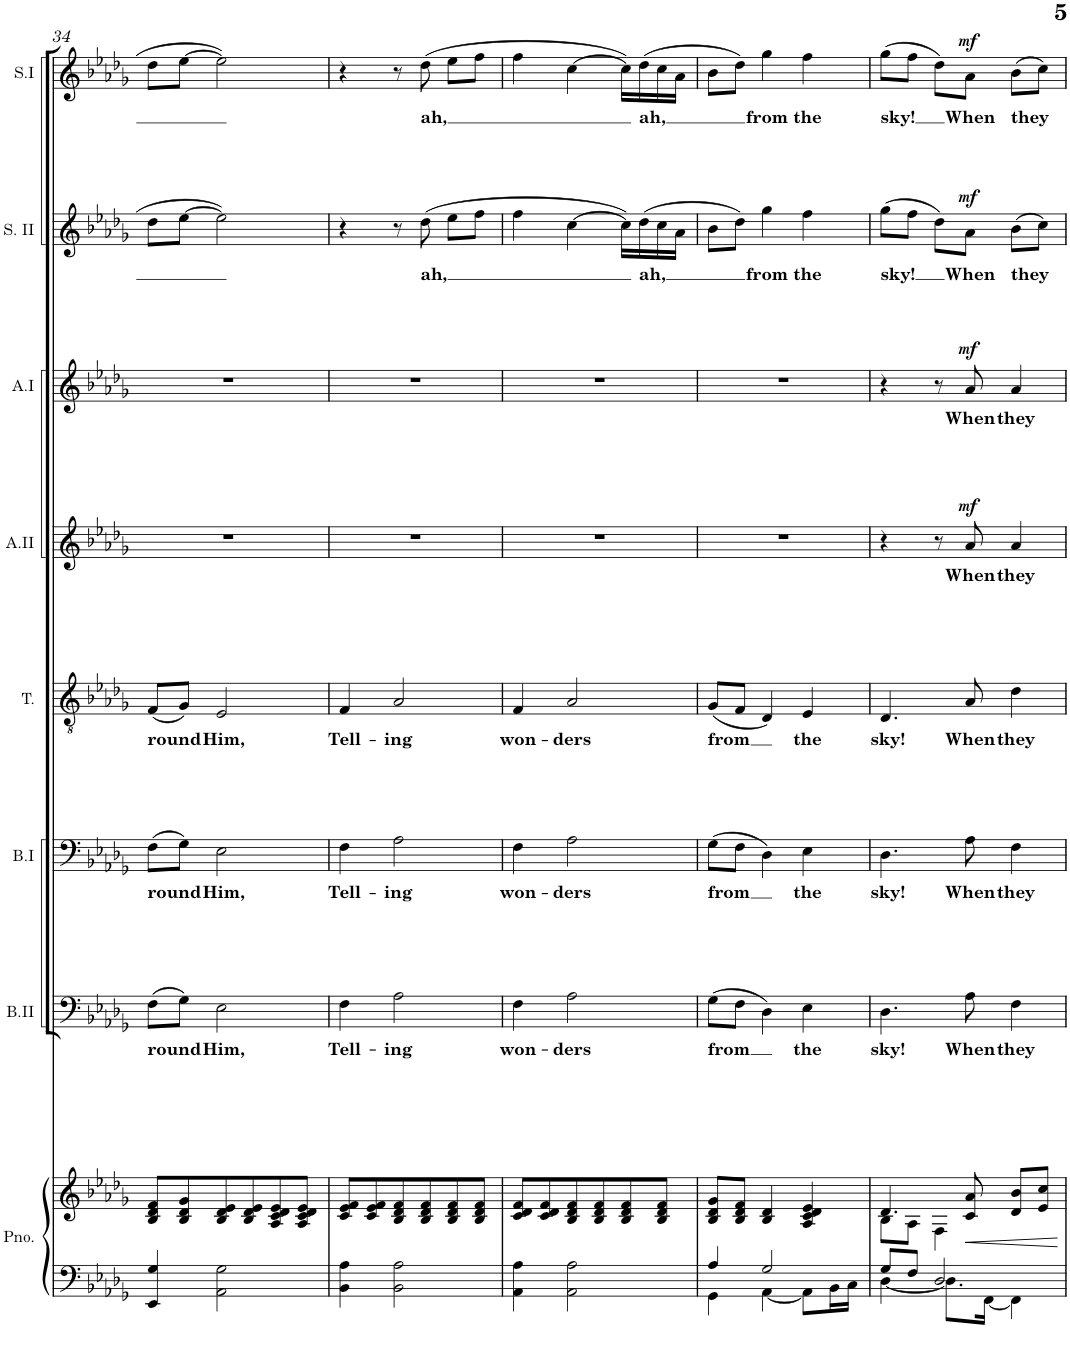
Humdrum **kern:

**kern	**kern	**dynam	**kern	**text	**kern	**text	**kern	**text	**kern	**text	**dynam	**kern	**text	**dynam	**kern	**text	**dynam	**kern	**text	**dynam
*part8	*part8	*part8	*part7	*part7	*part6	*part6	*part5	*part5	*part4	*part4	*part4	*part3	*part3	*part3	*part2	*part2	*part2	*part1	*part1	*part1
*staff9	*staff8	*staff8/9	*staff7	*staff7	*staff6	*staff6	*staff5	*staff5	*staff4	*staff4	*staff4	*staff3	*staff3	*staff3	*staff2	*staff2	*staff2	*staff1	*staff1	*staff1
*I"Piano	*	*	*I"Bass II	*	*I"Bass I	*	*I"Tenor	*	*I"Alto II	*	*	*I"Alto I	*	*	*I"Soprano II	*	*	*I"Soprano I	*	*
*I'Pno.	*	*	*I'B.II	*	*I'B.I	*	*I'T.	*	*I'A.II	*	*	*I'A.I	*	*	*I'S. II	*	*	*I'S.I	*	*
!!LO:PB:g=z
*clefF4	*clefG2	*	*clefF4	*	*clefF4	*	*clefGv2	*	*clefG2	*	*	*clefG2	*	*	*clefG2	*	*	*clefG2	*	*
*k[b-e-a-d-g-]	*k[b-e-a-d-g-]	*	*k[b-e-a-d-g-]	*	*k[b-e-a-d-g-]	*	*k[b-e-a-d-g-]	*	*k[b-e-a-d-g-]	*	*	*k[b-e-a-d-g-]	*	*	*k[b-e-a-d-g-]	*	*	*k[b-e-a-d-g-]	*	*
*M3/4	*M3/4	*	*M3/4	*	*M3/4	*	*M3/4	*	*M3/4	*	*	*M3/4	*	*	*M3/4	*	*	*M3/4	*	*
=34	=34	=34	=34	=34	=34	=34	=34	=34	=34	=34	=34	=34	=34	=34	=34	=34	=34	=34	=34	=34
!	!	!	!	!LO:LY:b	!	!LO:LY:b	!	!LO:LY:b	!	!	!	!	!	!	!	!	!	!	!	!
4EE-/ 4G-/	8B-/ 8d-/ 8f/L	.	(8F\L	round	(8F\L	round	(8F/L	round	2.r	.	.	2.r	.	.	8dd-\L	.	.	8dd-\L	.	.
.	8B-/ 8d-/ 8g-/	.	8G-\J)	.	8G-\J)	.	8G-/J)	.	.	.	.	.	.	.	[8ee-\J	.	.	[8ee-\J	.	.
!	!	!	!	!LO:LY:b	!	!LO:LY:b	!	!LO:LY:b	!	!	!	!	!	!	!	!	!	!	!	!
2AA-\ 2G-\	8B-/ 8d-/ 8e-/	.	2E-\	Him,	2E-\	Him,	2E-/	Him,	.	.	.	.	.	.	2ee-\]	.	.	2ee-\]	.	.
.	8B-/ 8d-/ 8e-/	.	.	.	.	.	.	.	.	.	.	.	.	.	.	.	.	.	.	.
.	8A-/ 8c/ 8d-/ 8e-/	.	.	.	.	.	.	.	.	.	.	.	.	.	.	.	.	.	.	.
.	8A-/ 8c/ 8d-/ 8e-/J	.	.	.	.	.	.	.	.	.	.	.	.	.	.	.	.	.	.	.
=35	=35	=35	=35	=35	=35	=35	=35	=35	=35	=35	=35	=35	=35	=35	=35	=35	=35	=35	=35	=35
!	!	!	!	!LO:LY:b	!	!LO:LY:b	!	!LO:LY:b	!	!	!	!	!	!	!	!	!	!	!	!
4BB-\ 4A-\	8c/ 8e-/ 8f/L	.	4F\	Tell-	4F\	Tell-	4F/	Tell-	2.r	.	.	2.r	.	.	4r	.	.	4r	.	.
.	8c/ 8e-/ 8f/	.	.	.	.	.	.	.	.	.	.	.	.	.	.	.	.	.	.	.
!	!	!	!	!LO:LY:b	!	!LO:LY:b	!	!LO:LY:b	!	!	!	!	!	!	!	!	!	!	!	!
2BB-\ 2A-\	8B-/ 8d-/ 8f/	.	2A-\	-ing	2A-\	-ing	2A-/	-ing	.	.	.	.	.	.	8r	.	.	8r	.	.
!	!	!	!	!	!	!	!	!	!	!	!	!	!	!	!	!LO:LY:b	!	!	!LO:LY:b	!
.	8B-/ 8d-/ 8f/	.	.	.	.	.	.	.	.	.	.	.	.	.	(8dd-\	ah,	.	(8dd-\	ah,	.
.	8B-/ 8d-/ 8f/	.	.	.	.	.	.	.	.	.	.	.	.	.	8ee-\L	.	.	8ee-\L	.	.
.	8B-/ 8d-/ 8f/J	.	.	.	.	.	.	.	.	.	.	.	.	.	8ff\J	.	.	8ff\J	.	.
=36	=36	=36	=36	=36	=36	=36	=36	=36	=36	=36	=36	=36	=36	=36	=36	=36	=36	=36	=36	=36
!	!	!	!	!LO:LY:b	!	!LO:LY:b	!	!LO:LY:b	!	!	!	!	!	!	!	!	!	!	!	!
4AA-\ 4A-\	8c/ 8d-/ 8f/L	.	4F\	won-	4F\	won-	4F/	won-	2.r	.	.	2.r	.	.	4ff\	.	.	4ff\	.	.
.	8c/ 8d-/ 8f/	.	.	.	.	.	.	.	.	.	.	.	.	.	.	.	.	.	.	.
!	!	!	!	!LO:LY:b	!	!LO:LY:b	!	!LO:LY:b	!	!	!	!	!	!	!	!	!	!	!	!
2AA-\ 2A-\	8B-/ 8d-/ 8f/	.	2A-\	-ders	2A-\	-ders	2A-/	-ders	.	.	.	.	.	.	[4cc\	.	.	[4cc\	.	.
.	8B-/ 8d-/ 8f/	.	.	.	.	.	.	.	.	.	.	.	.	.	.	.	.	.	.	.
.	8B-/ 8d-/ 8f/	.	.	.	.	.	.	.	.	.	.	.	.	.	16cc\LL])	.	.	16cc\LL])	.	.
!	!	!	!	!	!	!	!	!	!	!	!	!	!	!	!	!LO:LY:b	!	!	!LO:LY:b	!
.	.	.	.	.	.	.	.	.	.	.	.	.	.	.	(16dd-\	ah,	.	(16dd-\	ah,	.
.	8B-/ 8d-/ 8f/J	.	.	.	.	.	.	.	.	.	.	.	.	.	16cc\	.	.	16cc\	.	.
.	.	.	.	.	.	.	.	.	.	.	.	.	.	.	16a-\JJ	.	.	16a-\JJ	.	.
=37	=37	=37	=37	=37	=37	=37	=37	=37	=37	=37	=37	=37	=37	=37	=37	=37	=37	=37	=37	=37
*^	*	*	*	*	*	*	*	*	*	*	*	*	*	*	*	*	*	*	*	*
!	!	!	!	!	!LO:LY:b	!	!LO:LY:b	!	!LO:LY:b	!	!	!	!	!	!	!	!	!	!	!	!
4A-/	4GG-\	8B-/ 8d-/ 8g-/L	.	(8G-\L	from	(8G-\L	from	(8G-/L	from	2.r	.	.	2.r	.	.	8b-\L	.	.	8b-\L	.	.
.	.	8B-/ 8d-/ 8f/J	.	8F\J	.	8F\J	.	8F/J	.	.	.	.	.	.	.	8dd-\J)	.	.	8dd-\J)	.	.
!	!	!	!	!	!	!	!	!	!	!	!	!	!	!	!	!	!LO:LY:b	!	!	!LO:LY:b	!
2G-/	[4AA-\	4B-/ 4d-/	.	4D-\)	.	4D-\)	.	4D-/)	.	.	.	.	.	.	.	4gg-\	from	.	4gg-\	from	.
!	!	!	!	!	!LO:LY:b	!	!LO:LY:b	!	!LO:LY:b	!	!	!	!	!	!	!	!LO:LY:b	!	!	!LO:LY:b	!
.	8AA-\L]	4A-/ 4c/ 4d-/ 4e-/	.	4E-\	the	4E-\	the	4E-/	the	.	.	.	.	.	.	4ff\	the	.	4ff\	the	.
.	16BB-\L	.	.	.	.	.	.	.	.	.	.	.	.	.	.	.	.	.	.	.	.
.	16C\JJ	.	.	.	.	.	.	.	.	.	.	.	.	.	.	.	.	.	.	.	.
=38	=38	=38	=38	=38	=38	=38	=38	=38	=38	=38	=38	=38	=38	=38	=38	=38	=38	=38	=38	=38	=38
*	*	*^	*	*	*	*	*	*	*	*	*	*	*	*	*	*	*	*	*	*	*
!	!	!	!	!	!	!LO:LY:b	!	!LO:LY:b	!	!LO:LY:b	!	!	!	!	!	!	!	!LO:LY:b	!	!	!LO:LY:b	!
8G-/L	[4D-\	4.d-/	8B-\L	.	4.D-\	sky!	4.D-\	sky!	4.D-/	sky!	4r	.	.	4r	.	.	(8gg-\L	sky!	.	(8gg-\L	sky!	.
8F/J	.	.	8A-\J	.	.	.	.	.	.	.	.	.	.	.	.	.	8ff\J	.	.	8ff\J	.	.
2D-/	8.D-\L]	.	4F\	.	.	.	.	.	.	.	8r	.	.	8r	.	.	8dd-\L)	.	.	8dd-\L)	.	.
!	!	!	!	!LO:HP:b	!	!LO:LY:b	!	!LO:LY:b	!	!LO:LY:b	!	!LO:LY:b	!LO:DY:a	!	!LO:LY:b	!LO:DY:a	!	!LO:LY:b	!LO:DY:a	!	!LO:LY:b	!LO:DY:a
.	.	8c/ 8a-/	.	<	8A-\	When	8A-\	When	8A-/	When	8a-/	When	mf	8a-/	When	mf	8a-\J	When	mf	8a-\J	When	mf
.	[16FF\Jk	.	.	.	.	.	.	.	.	.	.	.	.	.	.	.	.	.	.	.	.	.
!	!	!	!	!	!	!LO:LY:b	!	!LO:LY:b	!	!LO:LY:b	!	!LO:LY:b	!	!	!LO:LY:b	!	!	!LO:LY:b	!	!	!LO:LY:b	!
.	4FF\]	8d-/ 8b-/L	4ryy	.	4F\	they	4F\	they	4d-\	they	4a-/	they	.	4a-/	they	.	(8b-\L	they	.	(8b-\L	they	.
.	.	8e-/ 8cc/J	.	.	.	.	.	.	.	.	.	.	.	.	.	.	8cc\J)	.	.	8cc\J)	.	.
*v	*v	*	*	*	*	*	*	*	*	*	*	*	*	*	*	*	*	*	*	*	*	*
*	*v	*v	*	*	*	*	*	*	*	*	*	*	*	*	*	*	*	*	*	*	*
.	.	[	.	.	.	.	.	.	.	.	.	.	.	.	.	.	.	.	.	.
=	=	=	=	=	=	=	=	=	=	=	=	=	=	=	=	=	=	=	=	=
*-	*-	*-	*-	*-	*-	*-	*-	*-	*-	*-	*-	*-	*-	*-	*-	*-	*-	*-	*-	*-
